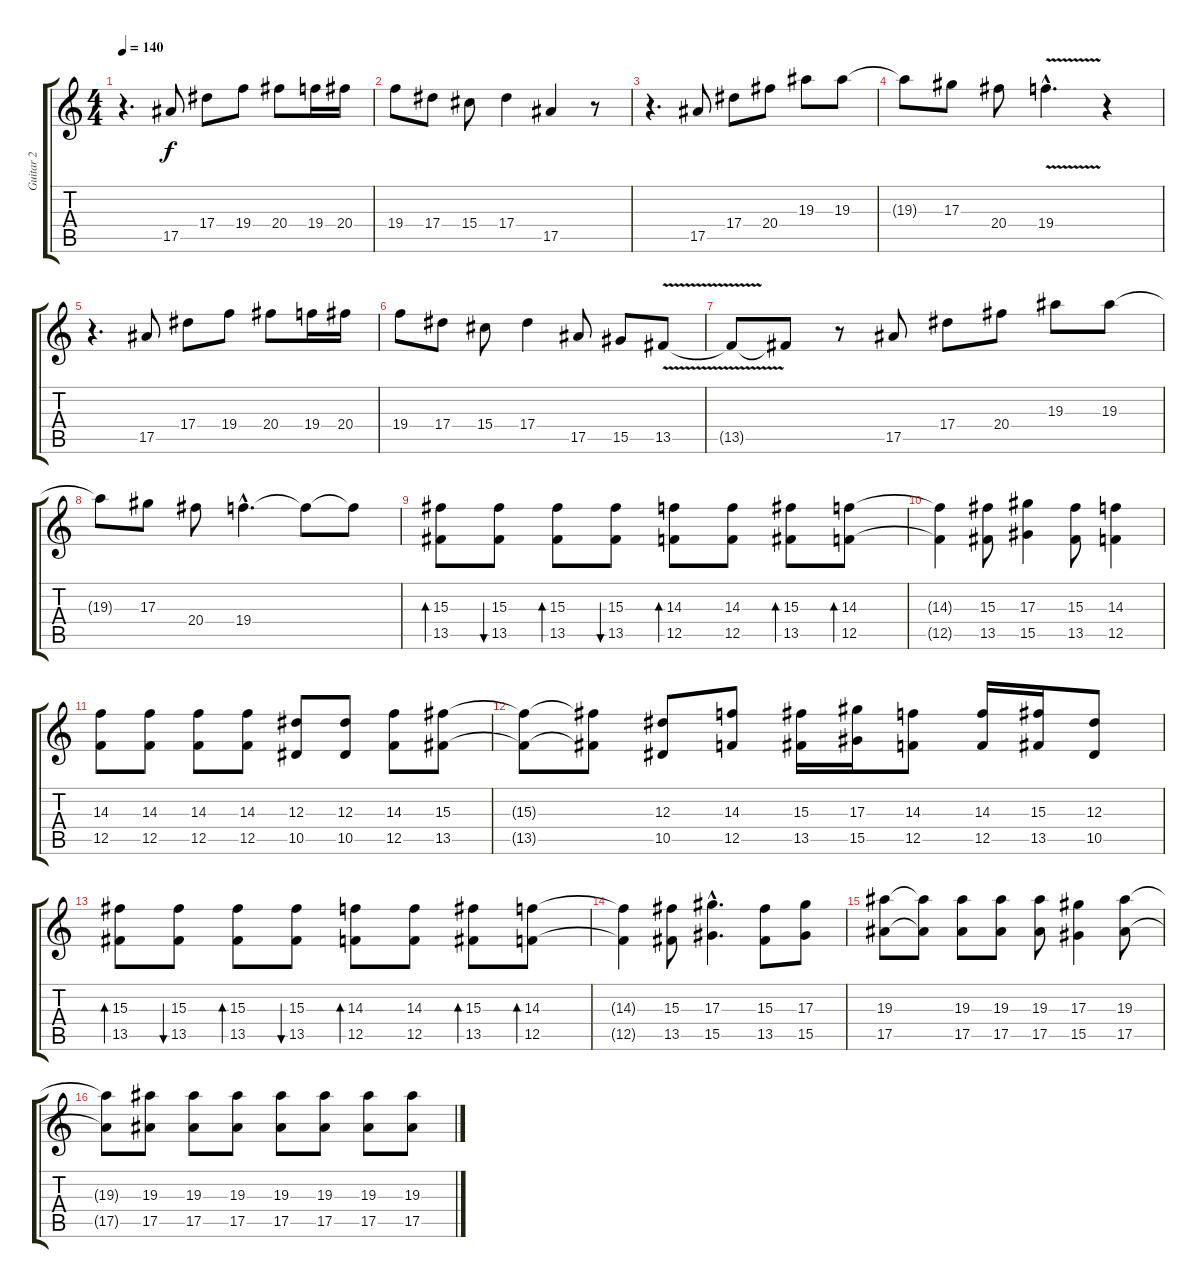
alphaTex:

\track ("Guitar 2" "Guitar 2") {instrument acousticguitarsteel}
\staff {score tabs}
\tuning (C4 G3 Eb3 Bb2 F2 C2) {hide}
\ts (4 4)
\tempo 140
\clef g2
\ks c
r.4{d dy f volume 14 balance 4 instrument distortionguitar} 17.5.8 17.4.8 19.4.8 20.4.8 19.4.16 20.4.16 |
19.4.8 17.4.8 15.4.8 17.4.4 17.5.4 r.8 |
r.4{d} 17.5.8 17.4.8 20.4.8 19.3.8 19.3.8 |
19.3{t}.8 17.3.8 20.4.8 19.4{v hac}.4{d} r.4 |
r.4{d} 17.5.8 17.4.8 19.4.8 20.4.8 19.4.16 20.4.16 |
19.4.8 17.4.8 15.4.8 17.4.4 17.5.8 15.5.8 13.5{v}.8 |
13.5{t}.8 13.5{t}.8 r.8 17.5.8 17.4.8 20.4.8 19.3.8 19.3.8 |
19.3{t}.8 17.3.8 20.4.8 19.4{hac}.4{d} 19.4{t}.8 19.4{t}.8 |
(15.3 13.5).8{bd 120 volume 14 balance 12 instrument distortionguitar} (15.3 13.5).8{bu 120} (15.3 13.5).8{bd 120} (15.3 13.5).8{bu 120} (14.3 12.5).8{bd 120} (14.3 12.5).8 (15.3 13.5).8{bd 120} (14.3 12.5).8{bd 120} |
(14.3{t} 12.5{t}).4 (15.3 13.5).8 (17.3 15.5).4 (15.3 13.5).8 (14.3 12.5).4 |
(14.3 12.5).8 (14.3 12.5).8 (14.3 12.5).8 (14.3 12.5).8 (12.3 10.5).8 (12.3 10.5).8 (14.3 12.5).8 (15.3 13.5).8 |
(15.3{t} 13.5{t}).8 (15.3{t} 13.5{t}).8 (12.3 10.5).8 (14.3 12.5).8 (15.3 13.5).16 (17.3 15.5).16 (14.3 12.5).8 (14.3 12.5).16 (15.3 13.5).16 (12.3 10.5).8 |
(15.3 13.5).8{bd 120 volume 14 instrument distortionguitar} (15.3 13.5).8{bu 120} (15.3 13.5).8{bd 120} (15.3 13.5).8{bu 120} (14.3 12.5).8{bd 120} (14.3 12.5).8 (15.3 13.5).8{bd 120} (14.3 12.5).8{bd 120} |
(14.3{t} 12.5{t}).4 (15.3 13.5).8 (17.3{hac} 15.5{hac}).4{d} (15.3 13.5).8 (17.3 15.5).8 |
(19.3 17.5).8 (19.3{t} 17.5{t}).8 (19.3 17.5).8 (19.3 17.5).8 (19.3 17.5).8 (17.3 15.5).4 (19.3 17.5).8 |
(19.3{t} 17.5{t}).8 (19.3 17.5).8 (19.3 17.5).8 (19.3 17.5).8 (19.3 17.5).8 (19.3 17.5).8 (19.3 17.5).8 (19.3 17.5).8
